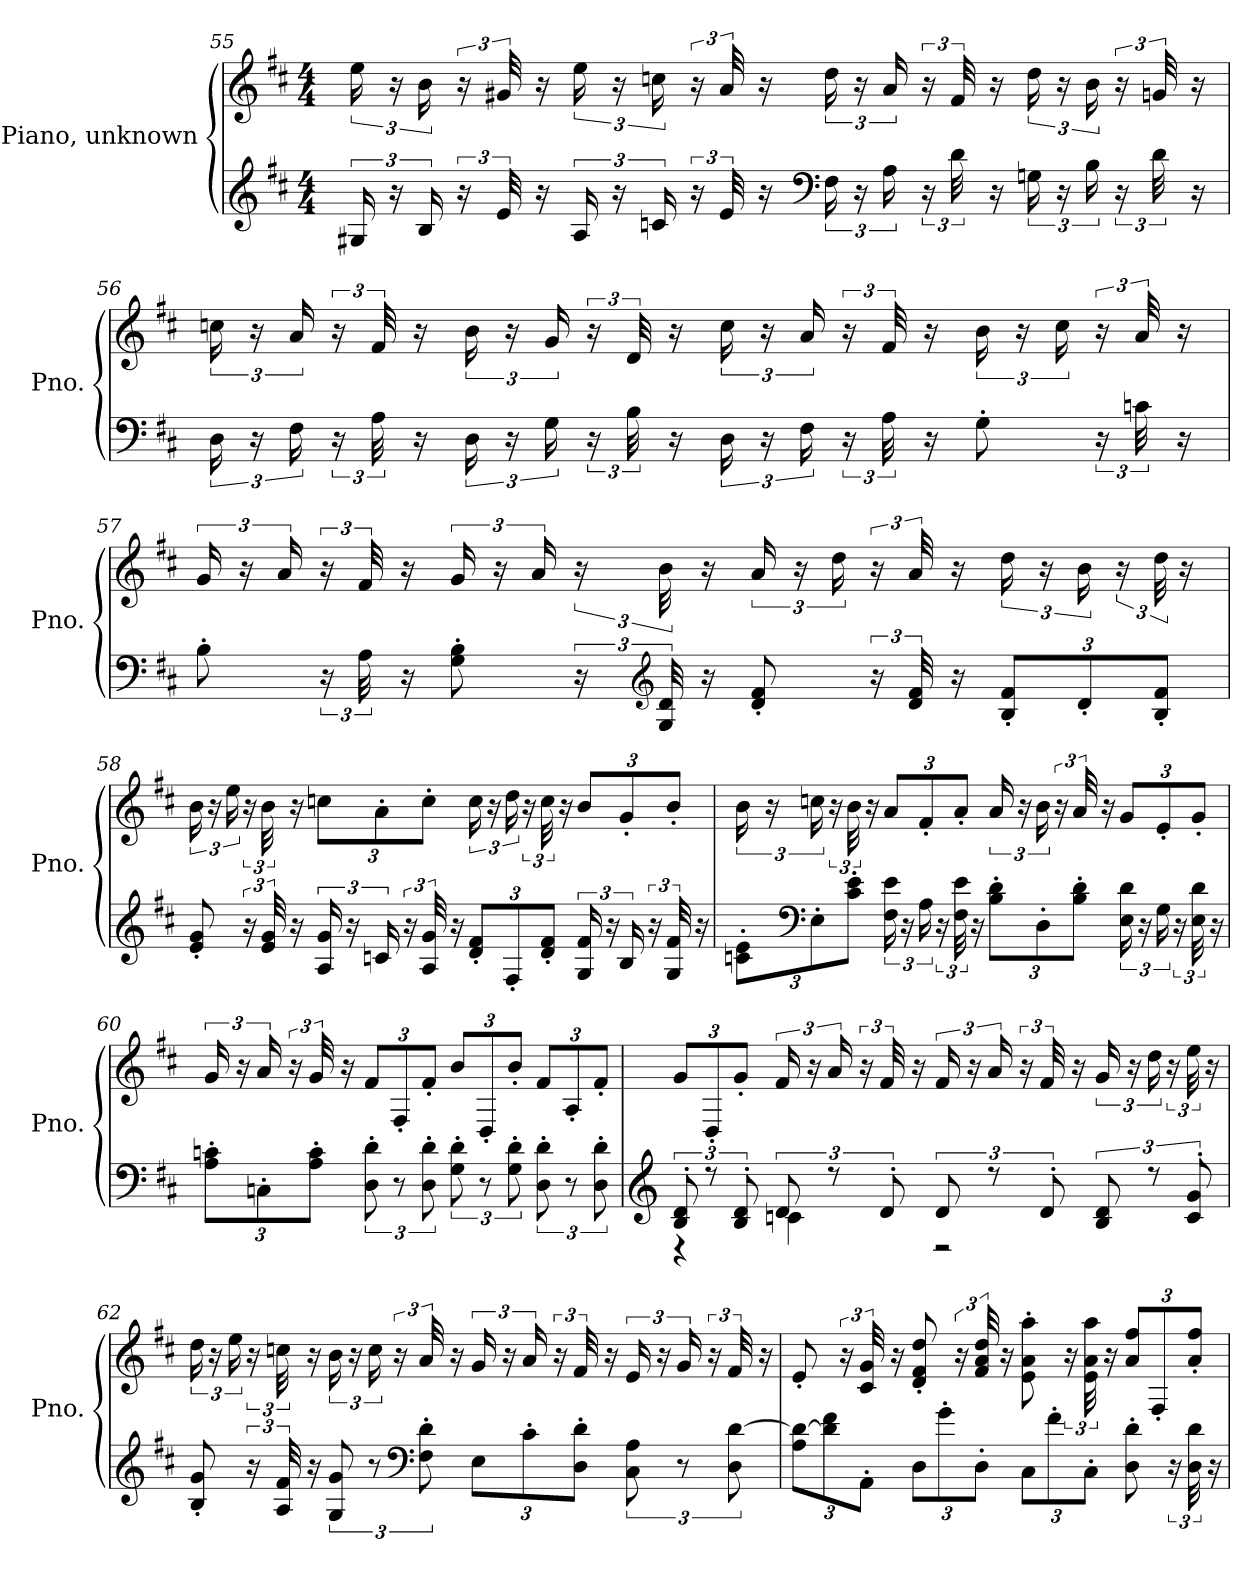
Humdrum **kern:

**kern	**kern
*part1	*part1
*staff2	*staff1
*I"Piano, unknown	*
*I'Pno.	*
!!LO:LB:g=z
*clefG2	*clefG2
*k[f#c#]	*k[f#c#]
*M4/4	*M4/4
=55	=55
24G#X/	24ee\
24r	24r
24B/	24b\
24r	24r
48e/	48g#X/
16r	16r
24A/	24ee\
24r	24r
24cn/	24ccn\
24r	24r
48e/	48a/
16r	16r
*clefF4	*
24F#\	24dd\
24r	24r
24A\	24a/
24r	24r
48d\	48f#/
16r	16r
24Gn\	24dd\
24r	24r
24B\	24b\
24r	24r
48d\	48gn/
16r	16r
!!LO:PB:g=z
=56	=56
24D\	24ccn\
24r	24r
24F#\	24a/
24r	24r
48A\	48f#/
16r	16r
24D\	24b\
24r	24r
24G\	24g/
24r	24r
48B\	48d/
16r	16r
24D\	24cc\
24r	24r
24F#\	24a/
24r	24r
48A\	48f#/
16r	16r
8G'\	24b\
.	24r
.	24cc\
24r	24r
48cn\	48a/
16r	16r
!!LO:LB:g=z
=57	=57
8B'\	24g/
.	24r
.	24a/
24r	24r
48A\	48f#/
16r	16r
8G\' 8B\'	24g/
.	24r
.	24a/
24r	24r
*clefG2	*
48G/ 48d/	48b\
16r	16r
8d/' 8f#/'	24a/
.	24r
.	24dd\
24r	24r
48d/ 48f#/	48a/
16r	16r
*Xbrackettup	*
12B/' 12f#/'L	24dd\
.	24r
12d'/	24b\
.	24r
12B/' 12f#/'J	48dd\
.	16r
!!LO:LB:g=z
=58	=58
8e/' 8g/'	24b\
.	24r
.	24ee\
*brackettup	*
24r	24r
48e/ 48g/	48b\
16r	16r
*	*Xbrackettup
24A/ 24g/	12ccn\L
24r	.
24cn/	12a'\
24r	.
48A/ 48g/	12cc'\J
16r	.
*Xbrackettup	*brackettup
12d/' 12f#/'L	24cc\
.	24r
12F#'/	24dd\
.	24r
12d/' 12f#/'J	48cc\
.	16r
*brackettup	*Xbrackettup
24G/ 24f#/	12b/L
24r	.
24B/	12g'/
24r	.
48G/ 48f#/	12b'/J
16r	.
!!LO:LB:g=z
=59	=59
*Xbrackettup	*brackettup
12cn\' 12e\'L	24b\
.	24r
*clefF4	*
12E'\	24ccn\
.	24r
12c\' 12e\'J	48b\
.	16r
*brackettup	*Xbrackettup
24F#\ 24e\	12a/L
24r	.
24A\	12f#'/
24r	.
48F#\ 48e\	12a'/J
16r	.
*Xbrackettup	*brackettup
12B\' 12d\'L	24a/
.	24r
12D'\	24b\
.	24r
12B\' 12d\'J	48a/
.	16r
*brackettup	*Xbrackettup
24E\ 24d\	12g/L
24r	.
24G\	12e'/
24r	.
48E\ 48d\	12g'/J
16r	.
=60	=60
*Xbrackettup	*brackettup
12A\' 12cn\'L	24g/
.	24r
12Cn'\	24a/
.	24r
12A\' 12c\'J	48g/
.	16r
*brackettup	*Xbrackettup
12D\' 12d\'	12f#/L
12r	12F#'/
12D\' 12d\'	12f#'/J
12G\' 12d\'	12b/L
12r	12D'/
12G\' 12d\'	12b'/J
12D\' 12d\'	12f#/L
12r	12A'/
12D\' 12d\'	12f#'/J
!!LO:LB:g=z
=61	=61
*clefG2	*
*^	*
12B/' 12d/'	4r	12g/L
12r	.	12D'/
12B/' 12d/'	.	12g'/J
*	*	*brackettup
12d/	4cn\	24f#/
.	.	24r
12r	.	24a/
.	.	24r
12d'/	.	48f#/
.	.	16r
12d/	2r	24f#/
.	.	24r
12r	.	24a/
.	.	24r
12d'/	.	48f#/
.	.	16r
12B/ 12d/	.	24g/
.	.	24r
12r	.	24dd\
.	.	24r
12c/' 12g/'	.	48ee\
.	.	16r
*v	*v	*
!!LO:LB:g=z
=62	=62
8B/' 8g/'	24dd\
.	24r
.	24ee\
24r	24r
48A/ 48f#/	48ccn\
16r	16r
12G/ 12g/	24b\
.	24r
12r	24cc\
.	24r
*clefF4	*
12F#\' 12d\'	48a/
.	16r
*Xbrackettup	*
12E\L	24g/
.	24r
12c#'\	24a/
.	24r
12D\' 12d\'J	48f#/
.	16r
*brackettup	*
12C#\ 12A\	24e/
.	24r
12r	24g/
.	24r
12D\ [12d\	48f#/
.	16r
!!LO:PB:g=z
=63	=63
*Xbrackettup	*
12A\ 12d\_L	8e'/
12d\] 12f#\	.
.	24r
12AA'\J	48c#/ 48g/
.	16r
12D\L	8d/' 8f#/' 8dd/'
12g'\	.
.	24r
12D'\J	48f#/ 48a/ 48dd/
.	16r
12C#\L	8e\' 8a\' 8aa\'
12f#'\	.
.	24r
12C#'\J	48e\ 48a\ 48aa\
.	16r
*	*Xbrackettup
8D\' 8d\'	12a/ 12ff#/L
.	12F#'/
*brackettup	*
24r	.
48D\ 48d\	12a/' 12ff#/'J
16r	.
=	=
*-	*-
